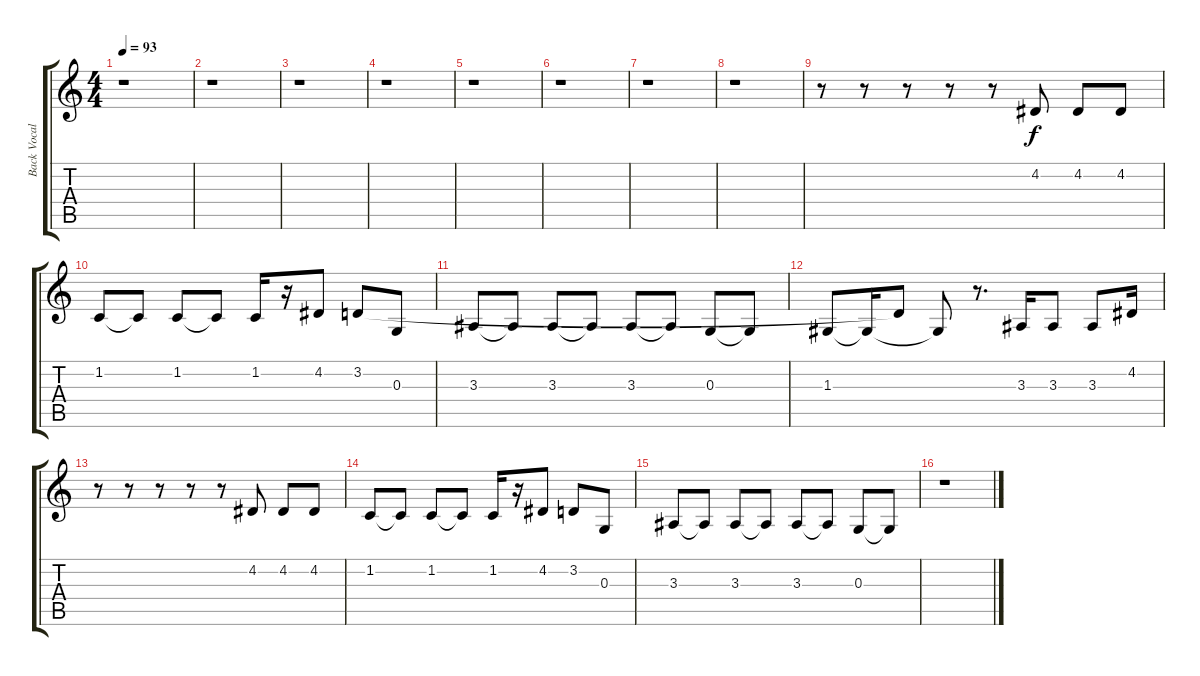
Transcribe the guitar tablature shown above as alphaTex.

\track ("Back Vocals" "Back Vocal") {instrument oboe}
\staff {score tabs}
\tuning (E4 B3 G3 D3 A2 E2) {hide}
\ts (4 4)
\tempo 93
\clef g2
\ks c
r.1{dy f} |
r.1 |
r.1 |
r.1 |
r.1 |
r.1 |
r.1 |
r.1 |
r.8 r.8 r.8 r.8 r.8 4.2.8 4.2.8 4.2.8 |
1.2.8 1.2{t}.8 1.2.8 1.2{t}.8 1.2.16 r.16 4.2.8 3.2.8 0.3.8 |
3.3.8 3.3{t}.8 3.3.8 3.3{t}.8 3.3.8 3.3{t}.8 0.3.8 0.3{t}.8 |
1.3.8 1.3{t}.16 3.2{t}.8 1.3{t}.8 r.8{d} 3.3.16 3.3.8 3.3.8 4.2.16 |
r.8 r.8 r.8 r.8 r.8 4.2.8 4.2.8 4.2.8 |
1.2.8 1.2{t}.8 1.2.8 1.2{t}.8 1.2.16 r.16 4.2.8 3.2.8 0.3.8 |
3.3.8 3.3{t}.8 3.3.8 3.3{t}.8 3.3.8 3.3{t}.8 0.3.8 0.3{t}.8 |
r.1
